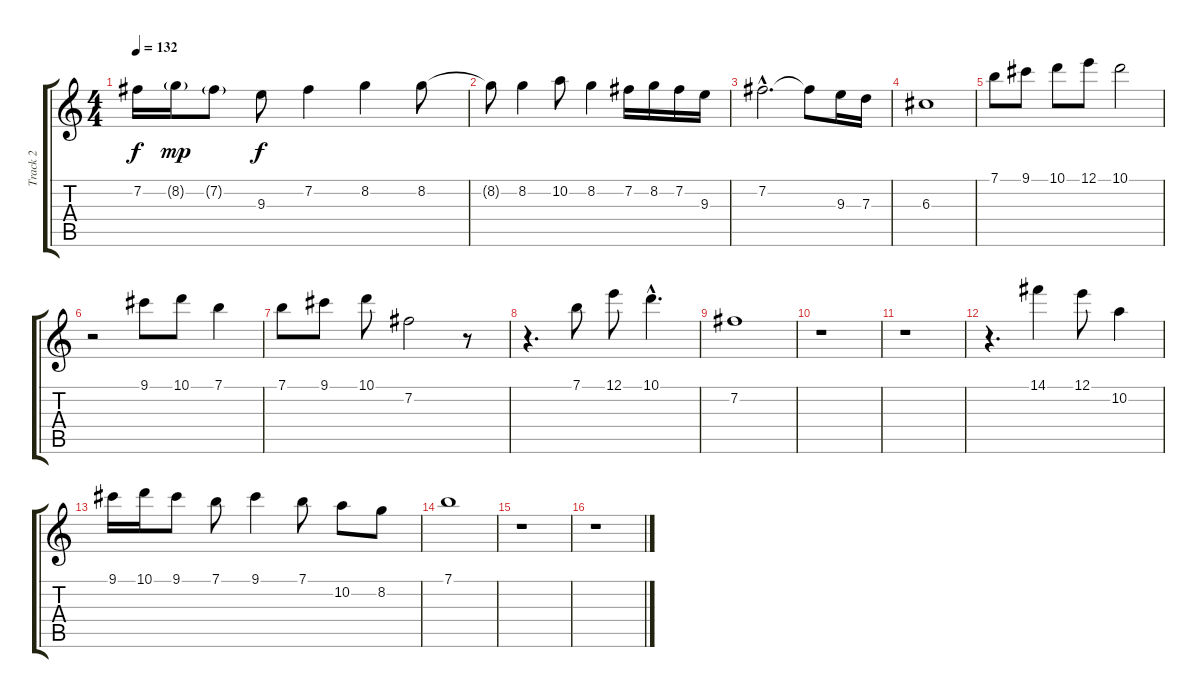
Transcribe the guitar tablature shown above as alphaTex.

\track ("Track 2" "Track 2") {instrument acousticguitarsteel}
\staff {score tabs}
\tuning (E4 B3 G3 D3 A2 E2) {hide}
\ts (4 4)
\tempo 132
\clef g2
\ks c
7.2.16{dy f} 8.2{g}.16{dy mp} 7.2{g}.8 9.3.8{dy f} 7.2.4 8.2.4 8.2.8 |
8.2{t}.8 8.2.4 10.2.8 8.2.4 7.2.16 8.2.16 7.2.16 9.3.16 |
7.2{hac}.2{d} 7.2{t}.8 9.3.16 7.3.16 |
6.3.1 |
7.1.8 9.1.8 10.1.8 12.1.8 10.1.2 |
r.2 9.1.8 10.1.8 7.1.4 |
7.1.8 9.1.8 10.1.8 7.2.2 r.8 |
r.4{d} 7.1.8 12.1.8 10.1{hac}.4{d} |
7.2.1 |
r.1 |
r.1 |
r.4{d} 14.1.4 12.1.8 10.2.4 |
9.1.16 10.1.16 9.1.8 7.1.8 9.1.4 7.1.8 10.2.8 8.2.8 |
7.1.1 |
r.1 |
r.1
